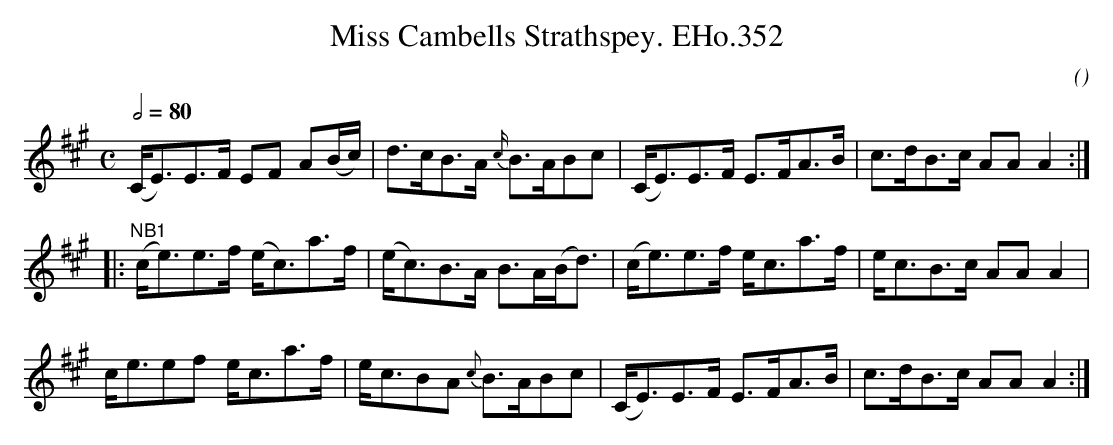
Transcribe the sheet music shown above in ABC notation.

X:1
T:Miss Cambells Strathspey. EHo.352
M:C
L:1/8
Q:1/2=80
C:
O:
K:A
(C<E)E>F EF A(B/c/) | d>cB>A {c/}B>ABc | (C<E)E>F E>FA>B | c>dB>c AAA2 :|
|:"NB1" (c<e)e>f (e<c)a>f | (e<c)B>A B>A(B<d) | (c<e)e>f e<ca>f | e<cB>c AAA2 |
c<eef e<ca>f | e<cBA {c}B>ABc | (C<E)E>F E>FA>B | c>dB>c AAA2 :|
